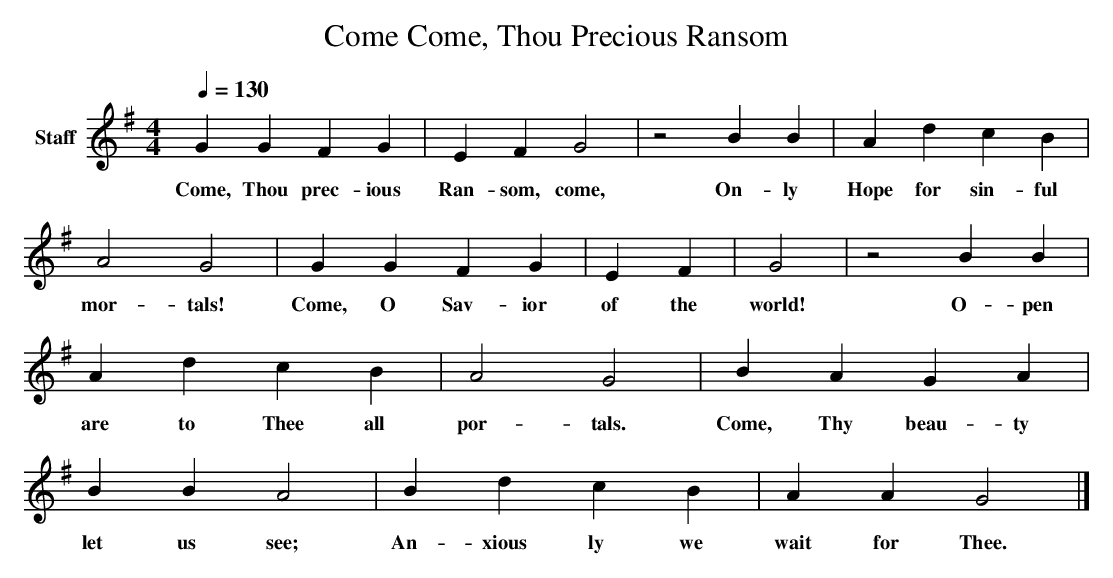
X:1
T: Come, Thou Precious Ransom, Come
L: 1/4
M: 4/4
Q: 1/4=130
V: P1 name="Staff"
K: G
[V: P1]  G G F G | E F G2 |z2 B B | A d c B | A2 G2 | G G F G | E F | G2 |z2 B B | A d c B | A2 G2 | B A G A | B B A2 | B d c B | A A G2|]
w: Come, Thou prec- ious Ran- som, come, On- ly Hope for sin- ful mor- tals! Come, O Sav- ior of the world! O- pen are to Thee all por- tals. Come, Thy beau- ty let us see; An- xious ly we wait for Thee.
